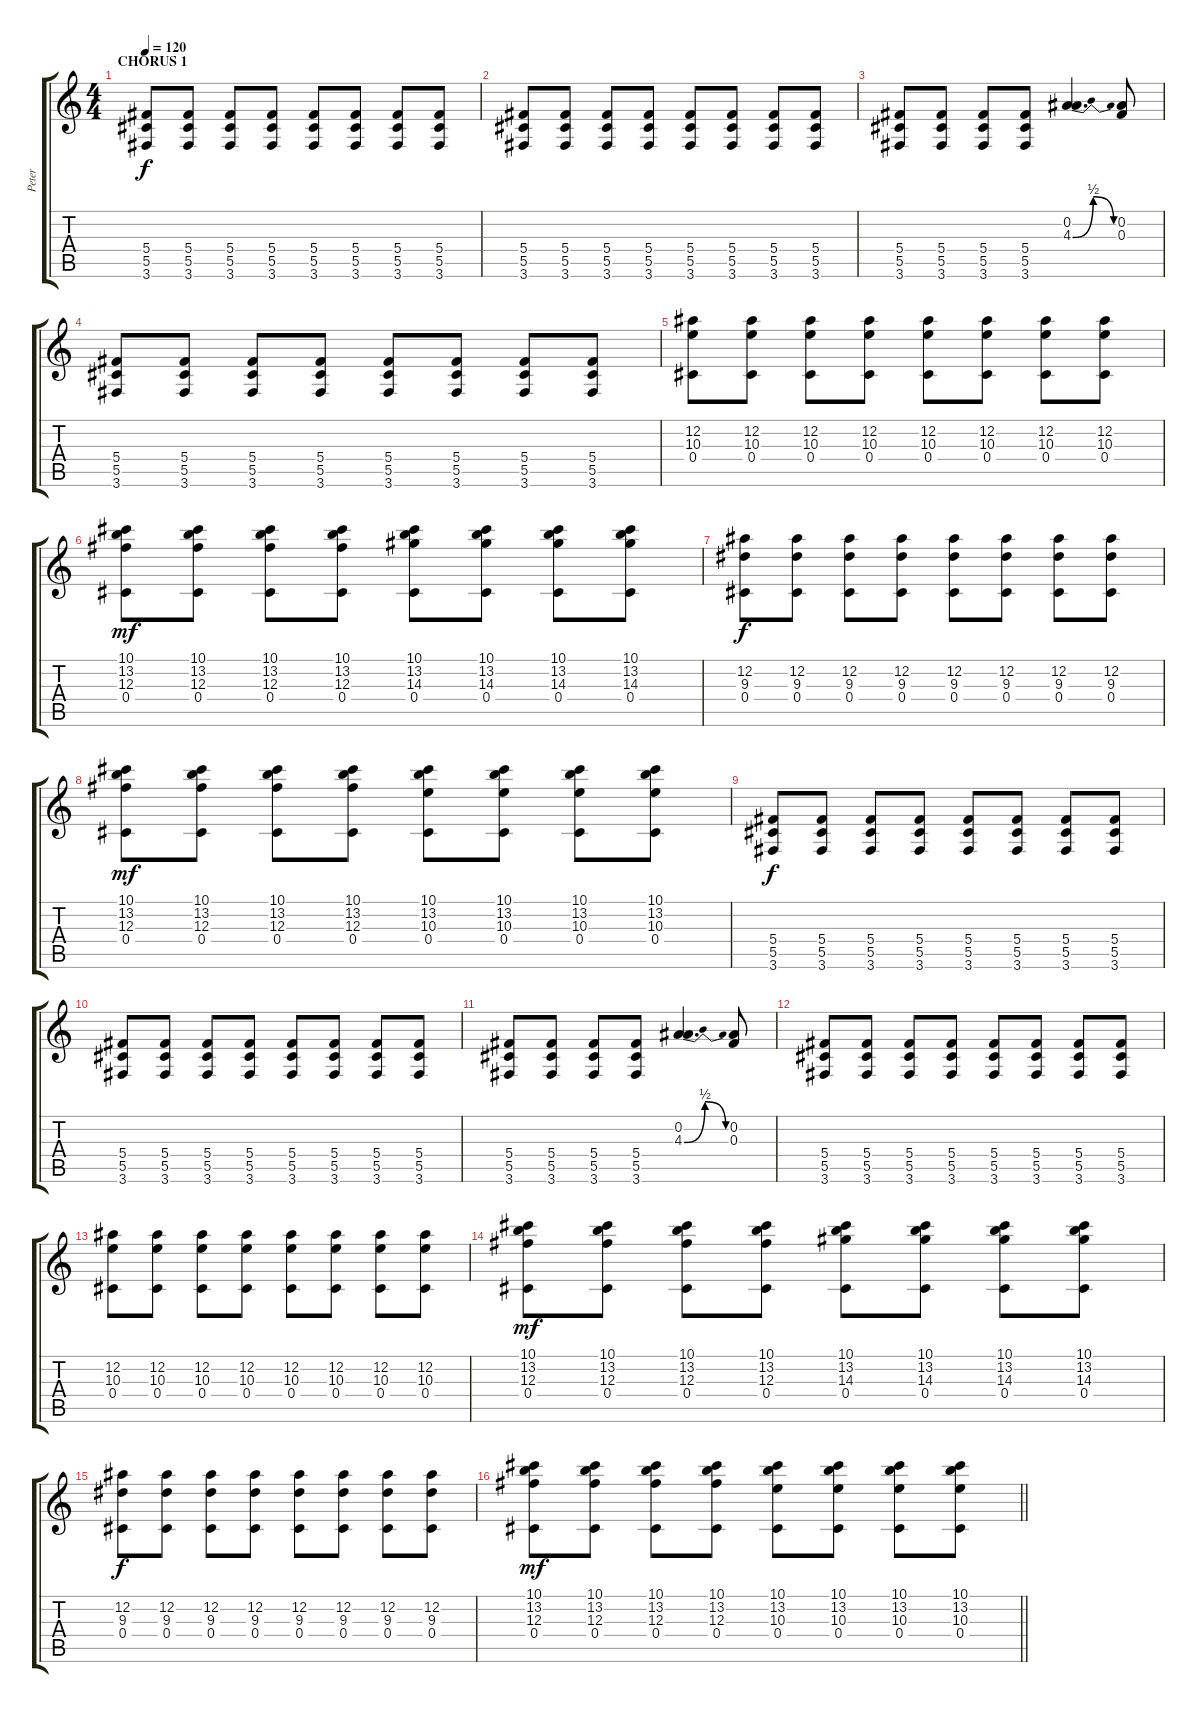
\track ("Peter" "Peter") {instrument overdrivenguitar}
\staff {score tabs}
\tuning (Eb4 Bb3 Gb3 Db3 Ab2 Eb2) {hide}
\ts (4 4)
\section ("" "CHORUS 1")
\tempo 120
\clef g2
\ks c
(5.4 5.5 3.6).8{dy f} (5.4 5.5 3.6).8 (5.4 5.5 3.6).8 (5.4 5.5 3.6).8 (5.4 5.5 3.6).8 (5.4 5.5 3.6).8 (5.4 5.5 3.6).8 (5.4 5.5 3.6).8 |
(5.4 5.5 3.6).8 (5.4 5.5 3.6).8 (5.4 5.5 3.6).8 (5.4 5.5 3.6).8 (5.4 5.5 3.6).8 (5.4 5.5 3.6).8 (5.4 5.5 3.6).8 (5.4 5.5 3.6).8 |
(5.4 5.5 3.6).8 (5.4 5.5 3.6).8 (5.4 5.5 3.6).8 (5.4 5.5 3.6).8 (0.2 4.3{be (bendrelease 0 0 30 2 30 2 60 0)}).4{d} (0.2 0.3).8 |
(5.4 5.5 3.6).8 (5.4 5.5 3.6).8 (5.4 5.5 3.6).8 (5.4 5.5 3.6).8 (5.4 5.5 3.6).8 (5.4 5.5 3.6).8 (5.4 5.5 3.6).8 (5.4 5.5 3.6).8 |
(12.2 10.3 0.4).8 (12.2 10.3 0.4).8 (12.2 10.3 0.4).8 (12.2 10.3 0.4).8 (12.2 10.3 0.4).8 (12.2 10.3 0.4).8 (12.2 10.3 0.4).8 (12.2 10.3 0.4).8 |
(10.1 13.2 12.3 0.4).8{dy mf} (10.1 13.2 12.3 0.4).8 (10.1 13.2 12.3 0.4).8 (10.1 13.2 12.3 0.4).8 (10.1 13.2 14.3 0.4).8 (10.1 13.2 14.3 0.4).8 (10.1 13.2 14.3 0.4).8 (10.1 13.2 14.3 0.4).8 |
(12.2 9.3 0.4).8{dy f} (12.2 9.3 0.4).8 (12.2 9.3 0.4).8 (12.2 9.3 0.4).8 (12.2 9.3 0.4).8 (12.2 9.3 0.4).8 (12.2 9.3 0.4).8 (12.2 9.3 0.4).8 |
(10.1 13.2 12.3 0.4).8{dy mf} (10.1 13.2 12.3 0.4).8 (10.1 13.2 12.3 0.4).8 (10.1 13.2 12.3 0.4).8 (10.1 13.2 10.3 0.4).8 (10.1 13.2 10.3 0.4).8 (10.1 13.2 10.3 0.4).8 (10.1 13.2 10.3 0.4).8 |
(5.4 5.5 3.6).8{dy f} (5.4 5.5 3.6).8 (5.4 5.5 3.6).8 (5.4 5.5 3.6).8 (5.4 5.5 3.6).8 (5.4 5.5 3.6).8 (5.4 5.5 3.6).8 (5.4 5.5 3.6).8 |
(5.4 5.5 3.6).8 (5.4 5.5 3.6).8 (5.4 5.5 3.6).8 (5.4 5.5 3.6).8 (5.4 5.5 3.6).8 (5.4 5.5 3.6).8 (5.4 5.5 3.6).8 (5.4 5.5 3.6).8 |
(5.4 5.5 3.6).8 (5.4 5.5 3.6).8 (5.4 5.5 3.6).8 (5.4 5.5 3.6).8 (0.2 4.3{be (bendrelease 0 0 30 2 30 2 60 0)}).4{d} (0.2 0.3).8 |
(5.4 5.5 3.6).8 (5.4 5.5 3.6).8 (5.4 5.5 3.6).8 (5.4 5.5 3.6).8 (5.4 5.5 3.6).8 (5.4 5.5 3.6).8 (5.4 5.5 3.6).8 (5.4 5.5 3.6).8 |
(12.2 10.3 0.4).8 (12.2 10.3 0.4).8 (12.2 10.3 0.4).8 (12.2 10.3 0.4).8 (12.2 10.3 0.4).8 (12.2 10.3 0.4).8 (12.2 10.3 0.4).8 (12.2 10.3 0.4).8 |
(10.1 13.2 12.3 0.4).8{dy mf} (10.1 13.2 12.3 0.4).8 (10.1 13.2 12.3 0.4).8 (10.1 13.2 12.3 0.4).8 (10.1 13.2 14.3 0.4).8 (10.1 13.2 14.3 0.4).8 (10.1 13.2 14.3 0.4).8 (10.1 13.2 14.3 0.4).8 |
(12.2 9.3 0.4).8{dy f} (12.2 9.3 0.4).8 (12.2 9.3 0.4).8 (12.2 9.3 0.4).8 (12.2 9.3 0.4).8 (12.2 9.3 0.4).8 (12.2 9.3 0.4).8 (12.2 9.3 0.4).8 |
\barLineRight lightlight
(10.1 13.2 12.3 0.4).8{dy mf} (10.1 13.2 12.3 0.4).8 (10.1 13.2 12.3 0.4).8 (10.1 13.2 12.3 0.4).8 (10.1 13.2 10.3 0.4).8 (10.1 13.2 10.3 0.4).8 (10.1 13.2 10.3 0.4).8 (10.1 13.2 10.3 0.4).8
